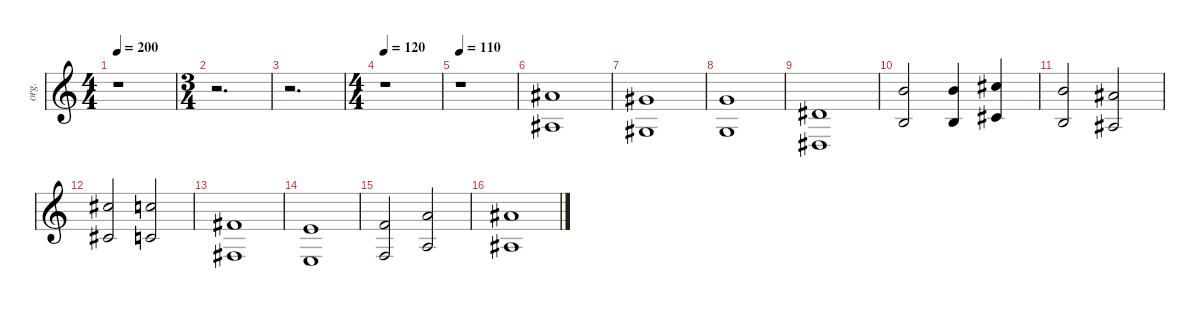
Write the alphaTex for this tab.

\defaultSystemsLayout 4
\hideDynamics
\bracketExtendMode nobrackets
\otherSystemsTrackNameOrientation horizontal
\track ("T. Rogers Keys 1" "org.") {instrument churchorgan}
\staff {score}
\tuning (Db4 Ab3 E3 B2 Gb2 Db2)
\ts (4 4)
\beaming (8 4 4)
\tempo 200
\clef g2
\ks c
r.1{dy f beam Down} |
\ts (3 4)
\beaming (8 2 2 2)
r.2{d beam Down} |
r.2{d beam Down} |
\ts (4 4)
\beaming (8 4 4)
\tempo 120
r.1{beam Down} |
\tempo 110
r.1{beam Down} |
(9.1{acc #} 6.3{acc #}).1{beam Up} |
(7.1{acc #} 4.3{acc #}).1{beam Up} |
(6.1 3.3).1{beam Up} |
(7.2{acc #} 4.4{acc #}).1{beam Up} |
(10.1 7.3).2{beam Up} (10.1 7.3).4{beam Up} (12.1{acc #} 9.3{acc #}).4{beam Up} |
(10.1 7.3).2{beam Up} (9.1{acc #} 6.3{acc #}).2{beam Up} |
(12.1{acc #} 9.3{acc #}).2{beam Up} (11.1 8.3).2{beam Up} |
(5.1{acc #} 2.3{acc #}).1{beam Up} |
(3.1 0.3).1{beam Up} |
(4.1 1.3).2{beam Up} (8.1 5.3).2{beam Up} |
(9.1{acc #} 6.3{acc #}).1{beam Up}
